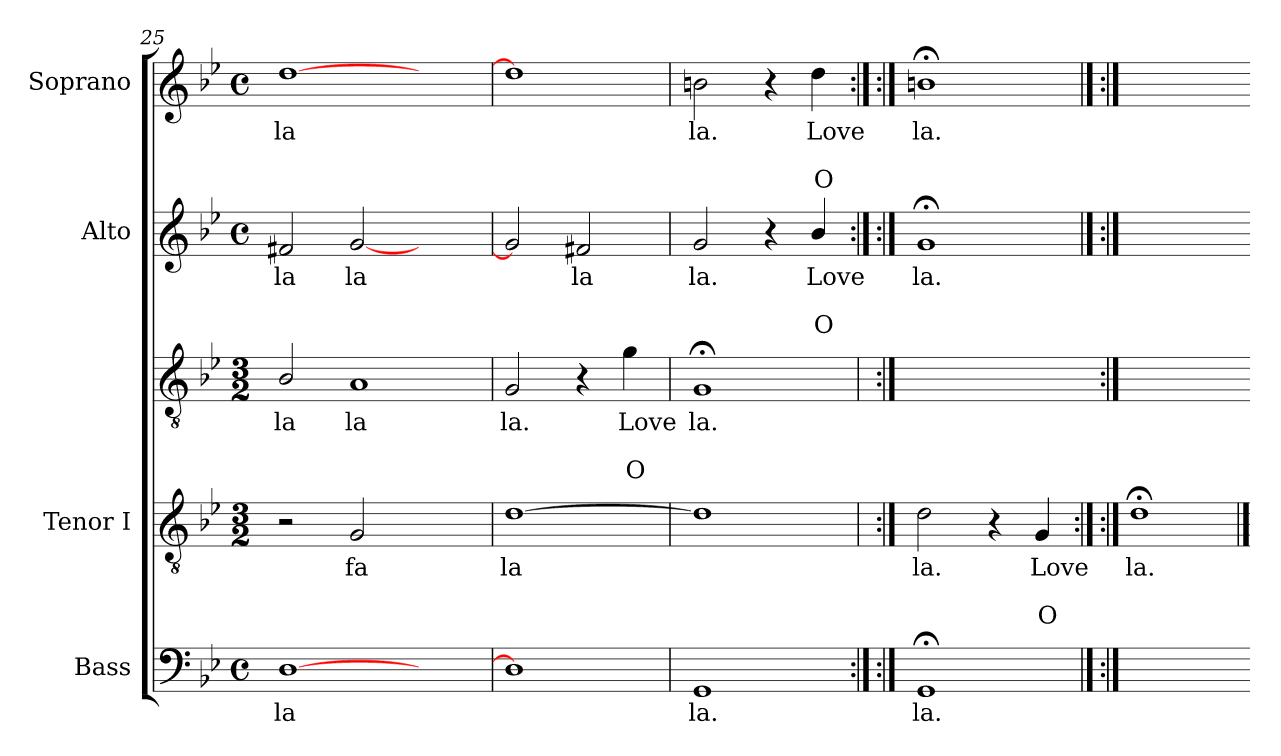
**kern	**text	**kern	**text	**text	**text	**kern	**text	**text	**text	**kern	**text	**text	**text	**kern	**text	**text	**text
*part4	*part4	*part3	*part3	*part3	*part3	*part3	*part3	*part3	*part3	*part2	*part2	*part2	*part2	*part1	*part1	*part1	*part1
*staff5	*staff5	*staff4	*staff4	*staff4	*staff4	*staff3	*staff3	*staff3	*staff3	*staff2	*staff2	*staff2	*staff2	*staff1	*staff1	*staff1	*staff1
*I"Bass	*	*I"Tenor I	*	*	*	*	*	*	*	*I"Alto	*	*	*	*I"Soprano	*	*	*
*I'B	*	*I'T	*	*	*	*	*	*	*	*I'A	*	*	*	*I'S	*	*	*
*clefF4	*	*clefGv2	*	*	*	*clefGv2	*	*	*	*clefG2	*	*	*	*clefG2	*	*	*
*k[b-e-]	*	*k[b-e-]	*	*	*	*k[b-e-]	*	*	*	*k[b-e-]	*	*	*	*k[b-e-]	*	*	*
*B-:	*	*B-:	*	*	*	*B-:	*	*	*	*B-:	*	*	*	*B-:	*	*	*
*M4/4	*	*M3/2	*	*	*	*M3/2	*	*	*	*M4/4	*	*	*	*M4/4	*	*	*
*met(c)	*	*	*	*	*	*	*	*	*	*met(c)	*	*	*	*met(c)	*	*	*
=25	=25	=25	=25	=25	=25	=25	=25	=25	=25	=25	=25	=25	=25	=25	=25	=25	=25
!	!LO:LY:b	!	!	!	!	!	!LO:LY:b	!	!	!	!LO:LY:b	!	!	!	!LO:LY:b	!	!
[1D	la	2r	.	.	.	2B-/	la	.	.	2f#X	la	.	.	[1dd	la	.	.
!	!	!	!LO:LY:b	!	!	!	!LO:LY:b	!	!	!	!LO:LY:b	!	!	!	!	!	!
.	.	2G	fa	.	.	1A	la	.	.	[2g	la	.	.	.	.	.	.
2ryy	.	2ryy	.	.	.	.	.	.	.	2ryy	.	.	.	2ryy	.	.	.
=26	=26	=26	=26	=26	=26	=26	=26	=26	=26	=26	=26	=26	=26	=26	=26	=26	=26
!	!	!	!LO:LY:b	!	!	!	!LO:LY:b	!	!	!	!	!	!	!	!	!	!
1D]	.	[1d	la	.	.	2G	la.	.	.	2g]	.	.	.	1dd]	.	.	.
!	!	!	!	!	!	!	!	!	!	!	!LO:LY:b	!	!	!	!	!	!
.	.	.	.	.	.	4r	.	.	.	2f#X	la	.	.	.	.	.	.
!	!	!	!	!	!	!	!LO:LY:b	!	!LO:LY:b	!	!	!	!	!	!	!	!
.	.	.	.	.	.	4g	Love	.	O	.	.	.	.	.	.	.	.
=27	=27	=27	=27	=27	=27	=27	=27	=27	=27	=27	=27	=27	=27	=27	=27	=27	=27
!	!LO:LY:b	!	!	!	!	!	!LO:LY:b	!	!	!	!LO:LY:b	!	!	!	!LO:LY:b	!	!
1GG	la.	1d]	.	.	.	1G;<	la.	.	.	2g	la.	.	.	2bn	la.	.	.
.	.	.	.	.	.	.	.	.	.	4r	.	.	.	4r	.	.	.
!	!	!	!	!	!	!	!	!	!	!	!LO:LY:b	!	!LO:LY:b	!	!LO:LY:b	!	!LO:LY:b
.	.	.	.	.	.	.	.	.	.	4b-/	Love	.	O	4dd	Love	.	O
=28:|!	=28:|!	=28	=28:|!	=28:|!	=28:|!	=28	=28:|!	=28:|!	=28:|!	=28:|!	=28:|!	=28:|!	=28:|!	=28:|!	=28:|!	=28:|!	=28:|!
!	!LO:LY:b	!	!LO:LY:b	!	!	!	!	!	!	!	!LO:LY:b	!	!	!	!LO:LY:b	!	!
1GG;<	la.	2d	la.	.	.	1ryy	.	.	.	1g;<	la.	.	.	1bn;<	la.	.	.
.	.	4r	.	.	.	.	.	.	.	.	.	.	.	.	.	.	.
!	!	!	!LO:LY:b	!	!LO:LY:b	!	!	!	!	!	!	!	!	!	!	!	!
.	.	4G	Love	.	O	.	.	.	.	.	.	.	.	.	.	.	.
==	==	=:|!	==	==	==	=:|!	==	==	==	==	==	==	==	==	==	==	==
!	!	!	!LO:LY:b	!	!	!	!	!	!	!	!	!	!	!	!	!	!
1ryy	.	1d;<	la.	.	.	1ryy	.	.	.	1ryy	.	.	.	1ryy	.	.	.
=	=	==	=	=	=	==	=	=	=	=	=	=	=	=	=	=	=
*-	*-	*-	*-	*-	*-	*-	*-	*-	*-	*-	*-	*-	*-	*-	*-	*-	*-
